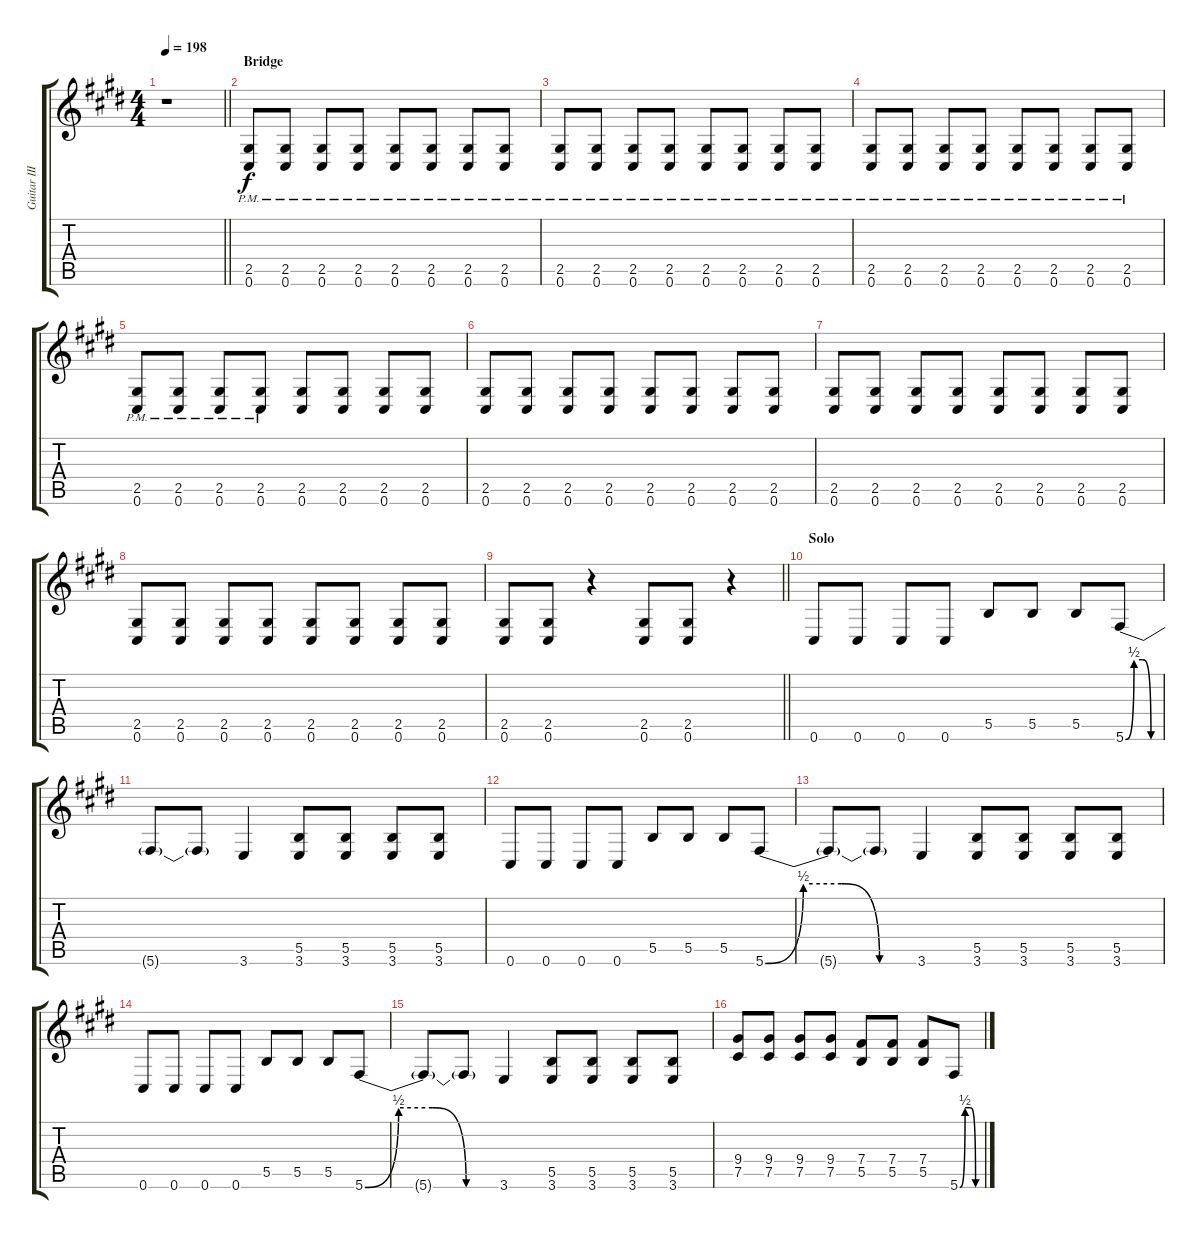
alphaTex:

\track ("Guitar III" "Guitar III") {instrument distortionguitar}
\staff {score tabs}
\tuning (Db4 Ab3 E3 B2 Gb2 Db2) {hide}
\ts (4 4)
\tempo 198
\clef g2
\barLineRight lightlight
\ks c#minor
r.1{dy f} |
\section ("" "Bridge")
(2.5{pm} 0.6{pm}).8 (2.5{pm} 0.6{pm}).8 (2.5{pm} 0.6{pm}).8 (2.5{pm} 0.6{pm}).8 (2.5{pm} 0.6{pm}).8 (2.5{pm} 0.6{pm}).8 (2.5{pm} 0.6{pm}).8 (2.5{pm} 0.6{pm}).8 |
(2.5{pm} 0.6{pm}).8 (2.5{pm} 0.6{pm}).8 (2.5{pm} 0.6{pm}).8 (2.5{pm} 0.6{pm}).8 (2.5{pm} 0.6{pm}).8 (2.5{pm} 0.6{pm}).8 (2.5{pm} 0.6{pm}).8 (2.5{pm} 0.6{pm}).8 |
(2.5{pm} 0.6{pm}).8 (2.5{pm} 0.6{pm}).8 (2.5{pm} 0.6{pm}).8 (2.5{pm} 0.6{pm}).8 (2.5{pm} 0.6{pm}).8 (2.5{pm} 0.6{pm}).8 (2.5{pm} 0.6{pm}).8 (2.5{pm} 0.6{pm}).8 |
(2.5{pm} 0.6{pm}).8 (2.5{pm} 0.6{pm}).8 (2.5{pm} 0.6{pm}).8 (2.5{pm} 0.6{pm}).8 (2.5 0.6).8 (2.5 0.6).8 (2.5 0.6).8 (2.5 0.6).8 |
(2.5 0.6).8 (2.5 0.6).8 (2.5 0.6).8 (2.5 0.6).8 (2.5 0.6).8 (2.5 0.6).8 (2.5 0.6).8 (2.5 0.6).8 |
(2.5 0.6).8 (2.5 0.6).8 (2.5 0.6).8 (2.5 0.6).8 (2.5 0.6).8 (2.5 0.6).8 (2.5 0.6).8 (2.5 0.6).8 |
(2.5 0.6).8 (2.5 0.6).8 (2.5 0.6).8 (2.5 0.6).8 (2.5 0.6).8 (2.5 0.6).8 (2.5 0.6).8 (2.5 0.6).8 |
\barLineRight lightlight
(2.5 0.6).8 (2.5 0.6).8 r.4 (2.5 0.6).8 (2.5 0.6).8 r.4 |
\section ("" "Solo")
0.6.8 0.6.8 0.6.8 0.6.8 5.5.8 5.5.8 5.5.8 5.6{be (custom 0 0 15 2 30 2 45 0 60 0)}.8 |
5.6{t}.8 5.6{t}.8 3.6.4 (5.5 3.6).8 (5.5 3.6).8 (5.5 3.6).8 (5.5 3.6).8 |
0.6.8 0.6.8 0.6.8 0.6.8 5.5.8 5.5.8 5.5.8 5.6{be (custom 0 0 15 2 30 2 45 0 60 0)}.8 |
5.6{t}.8 5.6{t}.8 3.6.4 (5.5 3.6).8 (5.5 3.6).8 (5.5 3.6).8 (5.5 3.6).8 |
0.6.8 0.6.8 0.6.8 0.6.8 5.5.8 5.5.8 5.5.8 5.6{be (custom 0 0 15 2 30 2 45 0 60 0)}.8 |
5.6{t}.8 5.6{t}.8 3.6.4 (5.5 3.6).8 (5.5 3.6).8 (5.5 3.6).8 (5.5 3.6).8 |
(9.4 7.5).8 (9.4 7.5).8 (9.4 7.5).8 (9.4 7.5).8 (7.4 5.5).8 (7.4 5.5).8 (7.4 5.5).8 5.6{be (custom 0 0 15 2 30 2 45 0 60 0)}.8
